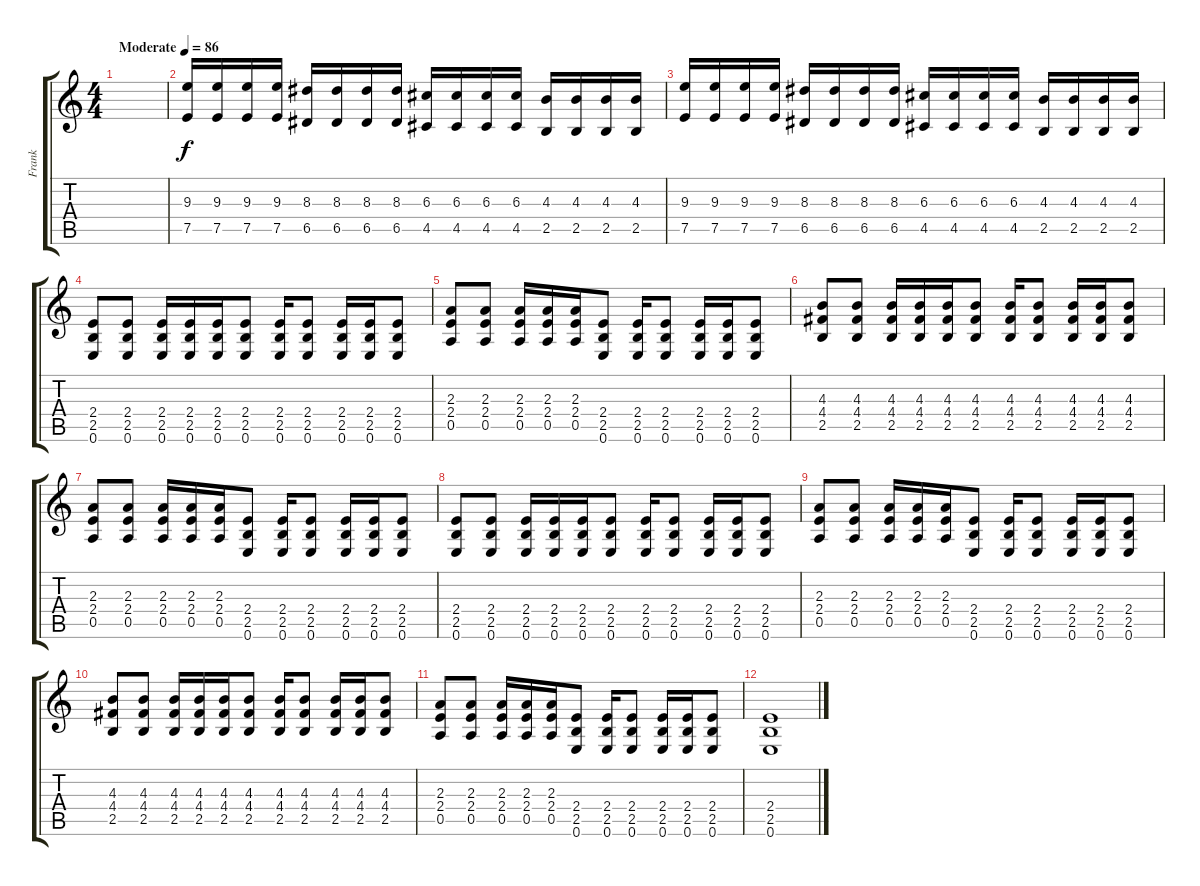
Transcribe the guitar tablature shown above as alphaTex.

\track ("Frank" "Frank") {instrument distortionguitar}
\staff {score tabs}
\tuning (E4 B3 G3 D3 A2 E2) {hide}
\ts (4 4)
\tempo (86 "Moderate")
\clef g2
\ks c
|
(9.3 7.5).16 (9.3 7.5).16 (9.3 7.5).16 (9.3 7.5).16 (8.3 6.5).16 (8.3 6.5).16 (8.3 6.5).16 (8.3 6.5).16 (6.3 4.5).16 (6.3 4.5).16 (6.3 4.5).16 (6.3 4.5).16 (4.3 2.5).16 (4.3 2.5).16 (4.3 2.5).16 (4.3 2.5).16 |
(9.3 7.5).16 (9.3 7.5).16 (9.3 7.5).16 (9.3 7.5).16 (8.3 6.5).16 (8.3 6.5).16 (8.3 6.5).16 (8.3 6.5).16 (6.3 4.5).16 (6.3 4.5).16 (6.3 4.5).16 (6.3 4.5).16 (4.3 2.5).16 (4.3 2.5).16 (4.3 2.5).16 (4.3 2.5).16 |
(2.4 2.5 0.6).8 (2.4 2.5 0.6).8 (2.4 2.5 0.6).16 (2.4 2.5 0.6).16 (2.4 2.5 0.6).16 (2.4 2.5 0.6).8 (2.4 2.5 0.6).16 (2.4 2.5 0.6).8 (2.4 2.5 0.6).16 (2.4 2.5 0.6).16 (2.4 2.5 0.6).8 |
(2.3 2.4 0.5).8 (2.3 2.4 0.5).8 (2.3 2.4 0.5).16 (2.3 2.4 0.5).16 (2.3 2.4 0.5).16 (2.4 2.5 0.6).8 (2.4 2.5 0.6).16 (2.4 2.5 0.6).8 (2.4 2.5 0.6).16 (2.4 2.5 0.6).16 (2.4 2.5 0.6).8 |
(4.3 4.4 2.5).8 (4.3 4.4 2.5).8 (4.3 4.4 2.5).16 (4.3 4.4 2.5).16 (4.3 4.4 2.5).16 (4.3 4.4 2.5).8 (4.3 4.4 2.5).16 (4.3 4.4 2.5).8 (4.3 4.4 2.5).16 (4.3 4.4 2.5).16 (4.3 4.4 2.5).8 |
(2.3 2.4 0.5).8 (2.3 2.4 0.5).8 (2.3 2.4 0.5).16 (2.3 2.4 0.5).16 (2.3 2.4 0.5).16 (2.4 2.5 0.6).8 (2.4 2.5 0.6).16 (2.4 2.5 0.6).8 (2.4 2.5 0.6).16 (2.4 2.5 0.6).16 (2.4 2.5 0.6).8 |
(2.4 2.5 0.6).8{balance 13} (2.4 2.5 0.6).8 (2.4 2.5 0.6).16 (2.4 2.5 0.6).16 (2.4 2.5 0.6).16 (2.4 2.5 0.6).8 (2.4 2.5 0.6).16 (2.4 2.5 0.6).8 (2.4 2.5 0.6).16 (2.4 2.5 0.6).16 (2.4 2.5 0.6).8 |
(2.3 2.4 0.5).8 (2.3 2.4 0.5).8 (2.3 2.4 0.5).16 (2.3 2.4 0.5).16 (2.3 2.4 0.5).16 (2.4 2.5 0.6).8 (2.4 2.5 0.6).16 (2.4 2.5 0.6).8 (2.4 2.5 0.6).16 (2.4 2.5 0.6).16 (2.4 2.5 0.6).8 |
(4.3 4.4 2.5).8 (4.3 4.4 2.5).8 (4.3 4.4 2.5).16 (4.3 4.4 2.5).16 (4.3 4.4 2.5).16 (4.3 4.4 2.5).8 (4.3 4.4 2.5).16 (4.3 4.4 2.5).8 (4.3 4.4 2.5).16 (4.3 4.4 2.5).16 (4.3 4.4 2.5).8 |
(2.3 2.4 0.5).8 (2.3 2.4 0.5).8 (2.3 2.4 0.5).16 (2.3 2.4 0.5).16 (2.3 2.4 0.5).16 (2.4 2.5 0.6).8 (2.4 2.5 0.6).16 (2.4 2.5 0.6).8 (2.4 2.5 0.6).16 (2.4 2.5 0.6).16 (2.4 2.5 0.6).8 |
(2.4 2.5 0.6).1
